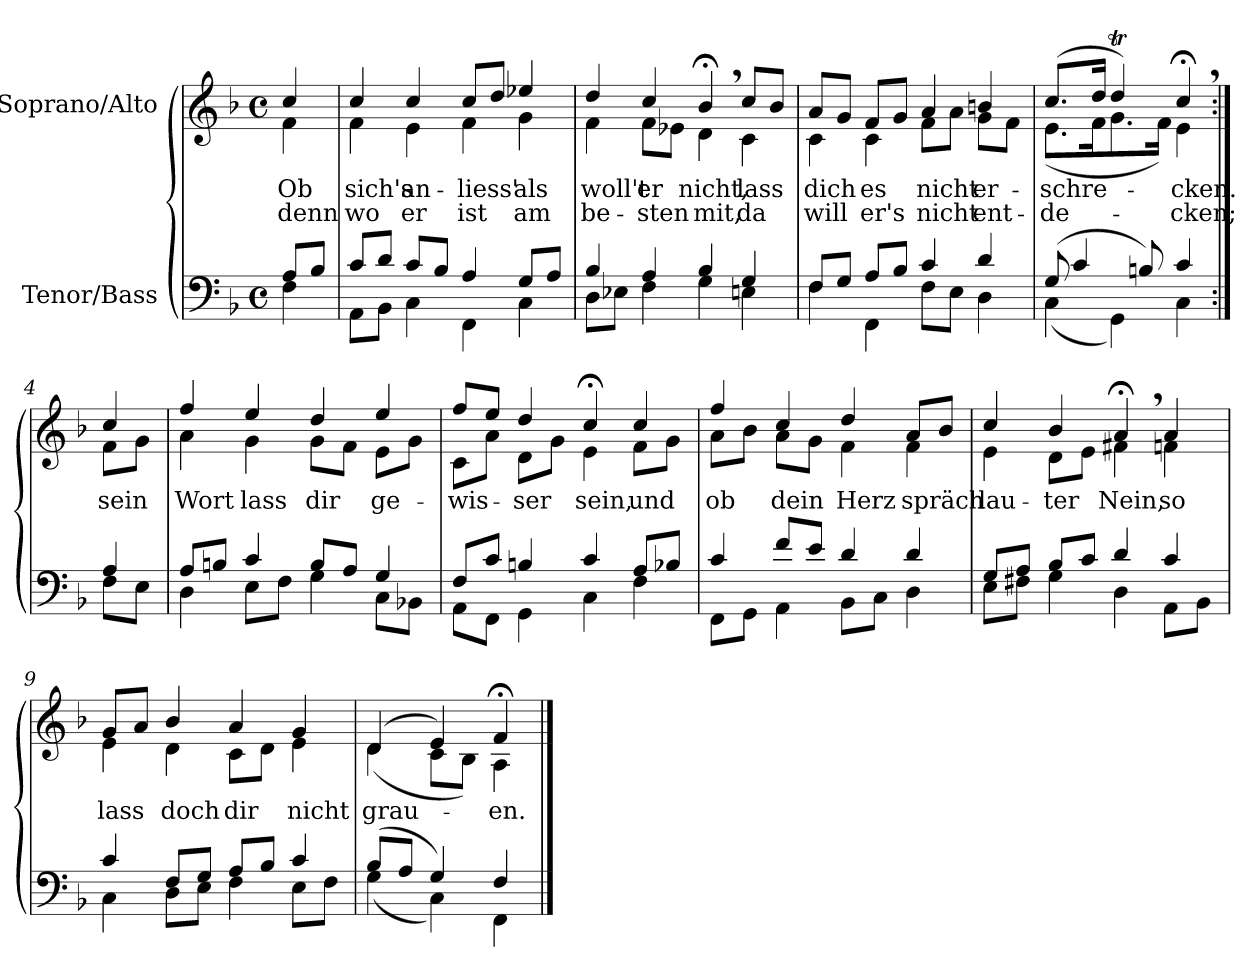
**kern	**kern	**text	**text
*part2	*part1	*part1	*part1
*staff2	*staff1	*staff1	*staff1
*I"Tenor/Bass	*I"Soprano/Alto	*	*
*clefF4	*clefG2	*	*
*k[b-]	*k[b-]	*	*
*M4/4	*M4/4	*	*
*met(c)	*met(c)	*	*
=	=	=	=
*^	*	*	*
!	!	!	!LO:LY:b	!LO:LY:b
*	*	*^	*	*
8A/L	4F\	4cc/	4f\	Ob	denn
8B-/J	.	.	.	.	.
=1	=1	=1	=1	=1	=1
!	!	!	!	!LO:LY:b	!LO:LY:b
8c/L	8AA\L	4cc/	4f\	sich's	wo
8d/J	8BB-\J	.	.	.	.
!	!	!	!	!LO:LY:b	!LO:LY:b
8c/L	4C\	4cc/	4e\	an-	er
8B-/J	.	.	.	.	.
!	!	!	!	!LO:LY:b	!LO:LY:b
4A/	4FF\	8cc/L	4f\	-liess'	ist
.	.	8dd/J	.	.	.
!	!	!	!	!LO:LY:b	!LO:LY:b
8G/L	4C\	4ee-X/	4g\	als	am
8A/J	.	.	.	.	.
=2	=2	=2	=2	=2	=2
!	!	!	!	!LO:LY:b	!LO:LY:b
4B-/	8D\L	4dd/	4f\	woll't	be-
.	8E-X\J	.	.	.	.
!	!	!	!	!LO:LY:b	!LO:LY:b
4A/	4F\	4cc/	8f\L	er	-sten
.	.	.	8e-X\J	.	.
!	!	!	!	!LO:LY:b	!LO:LY:b
4B-/	4G\	4b-;<,/	4d\	nicht,	mit,
!	!	!	!	!LO:LY:b	!LO:LY:b
4G/	4En\	8cc/L	4c\	lass	da
.	.	8b-/J	.	.	.
=3	=3	=3	=3	=3	=3
!	!	!	!	!LO:LY:b	!LO:LY:b
8F/L	4F\	8a/L	4c\	dich	will
8G/J	.	8g/J	.	.	.
!	!	!	!	!LO:LY:b	!LO:LY:b
8A/L	4FF\	8f/L	4c\	es	er's
8B-/J	.	8g/J	.	.	.
!	!	!	!	!LO:LY:b	!LO:LY:b
4c/	8F\L	4a/	8f\L	nicht	nicht
.	8E\J	.	8a\J	.	.
!	!	!	!	!LO:LY:b	!LO:LY:b
4d/	4D\	4bn/	8g\L	er-	ent-
.	.	.	8f\J	.	.
=4	=4	=4	=4	=4	=4
!	!	!	!	!LO:LY:b	!LO:LY:b
(8G/	(4C\	(8.cc/L	(8.e\L	schre-	-de-
4c/	.	.	.	.	.
.	.	16dd/Jk	16f\K	.	.
.	4GG\)	4ddT/)	8.g\	.	.
8Bn/)	.	.	.	.	.
.	.	.	16f\Jk)	.	.
!	!	!	!	!LO:LY:b	!LO:LY:b
4c/	4C\	4cc;<,/	4e\	-cken.	-cken;
!!LO:LB:g=z	!!
=4X1:|!	=4X1:|!	=4X1:|!	=4X1:|!	=4X1:|!	=4X1:|!
!	!	!	!	!LO:LY:b	!
4A/	8F\L	4cc/	8f\L	sein	.
.	8E\J	.	8g\J	.	.
=5	=5	=5	=5	=5	=5
!	!	!	!	!LO:LY:b	!
8A/L	4D\	4ff/	4a\	Wort	.
8Bn/J	.	.	.	.	.
!	!	!	!	!LO:LY:b	!
4c/	8E\L	4ee/	4g\	lass	.
.	8F\J	.	.	.	.
!	!	!	!	!LO:LY:b	!
8B/L	4G\	4dd/	8g\L	dir	.
8A/J	.	.	8f\J	.	.
!	!	!	!	!LO:LY:b	!
4G/	8C\L	4ee/	8e\L	ge-	.
.	8BB-X\J	.	8g\J	.	.
=6	=6	=6	=6	=6	=6
!	!	!	!	!LO:LY:b	!
8F/L	8AA\L	8ff/L	8c\L	-wis-	.
8c/J	8FF\J	8ee/J	8a\J	.	.
!	!	!	!	!LO:LY:b	!
4Bn/	4GG\	4dd/	8d\L	-ser	.
.	.	.	8g\J	.	.
!	!	!	!	!LO:LY:b	!
4c/	4C\	4cc;</	4e\	sein,	.
!	!	!	!	!LO:LY:b	!
8A/L	4F\	4cc/	8f\L	und	.
8B-X/J	.	.	8g\J	.	.
=7	=7	=7	=7	=7	=7
!	!	!	!	!LO:LY:b	!
4c/	8FF\L	4ff/	8a\L	ob	.
.	8GG\J	.	8b-\J	.	.
!	!	!	!	!LO:LY:b	!
8f/L	4AA\	4cc/	8a\L	dein	.
8e/J	.	.	8g\J	.	.
!	!	!	!	!LO:LY:b	!
4d/	8BB-\L	4dd/	4f\	Herz	.
.	8C\J	.	.	.	.
!	!	!	!	!LO:LY:b	!
4d/	4D\	8a/L	4f\	spräch	.
.	.	8b-/J	.	.	.
!!LO:LB:g=z	!!
=8	=8	=8	=8	=8	=8
!	!	!	!	!LO:LY:b	!
8G/L	8E\L	4cc/	4e\	lau-	.
8A/J	8F#X\J	.	.	.	.
!	!	!	!	!LO:LY:b	!
8B-/L	4G\	4b-/	8d\L	-ter	.
8c/J	.	.	8e\J	.	.
!	!	!	!	!LO:LY:b	!
4d/	4D\	4a;<,/	4f#X\	Nein,	.
!	!	!	!	!LO:LY:b	!
4c/	8AA\L	4a/	4fn\	so	.
.	8BB-\J	.	.	.	.
=9	=9	=9	=9	=9	=9
!	!	!	!	!LO:LY:b	!
4c/	4C\	8g/L	4e\	lass	.
.	.	8a/J	.	.	.
!	!	!	!	!LO:LY:b	!
8F/L	8D\L	4b-/	4d\	doch	.
8G/J	8E\J	.	.	.	.
!	!	!	!	!LO:LY:b	!
8A/L	4F\	4a/	8c\L	dir	.
8B-/J	.	.	8d\J	.	.
!	!	!	!	!LO:LY:b	!
4c/	8E\L	4g/	4e\	nicht	.
.	8F\J	.	.	.	.
=10	=10	=10	=10	=10	=10
!	!	!	!	!LO:LY:b	!
(8B-/L	(4G\	(4d/	(4d\	grau-	.
8A/J	.	.	.	.	.
4G/)	4C\)	4e/)	8c\L	.	.
.	.	.	8B-\J)	.	.
!	!	!	!	!LO:LY:b	!
4F/	4FF\	4f;</	4A\	-en.	.
*v	*v	*	*	*	*
*	*v	*v	*	*
==	==	==	==
*-	*-	*-	*-
